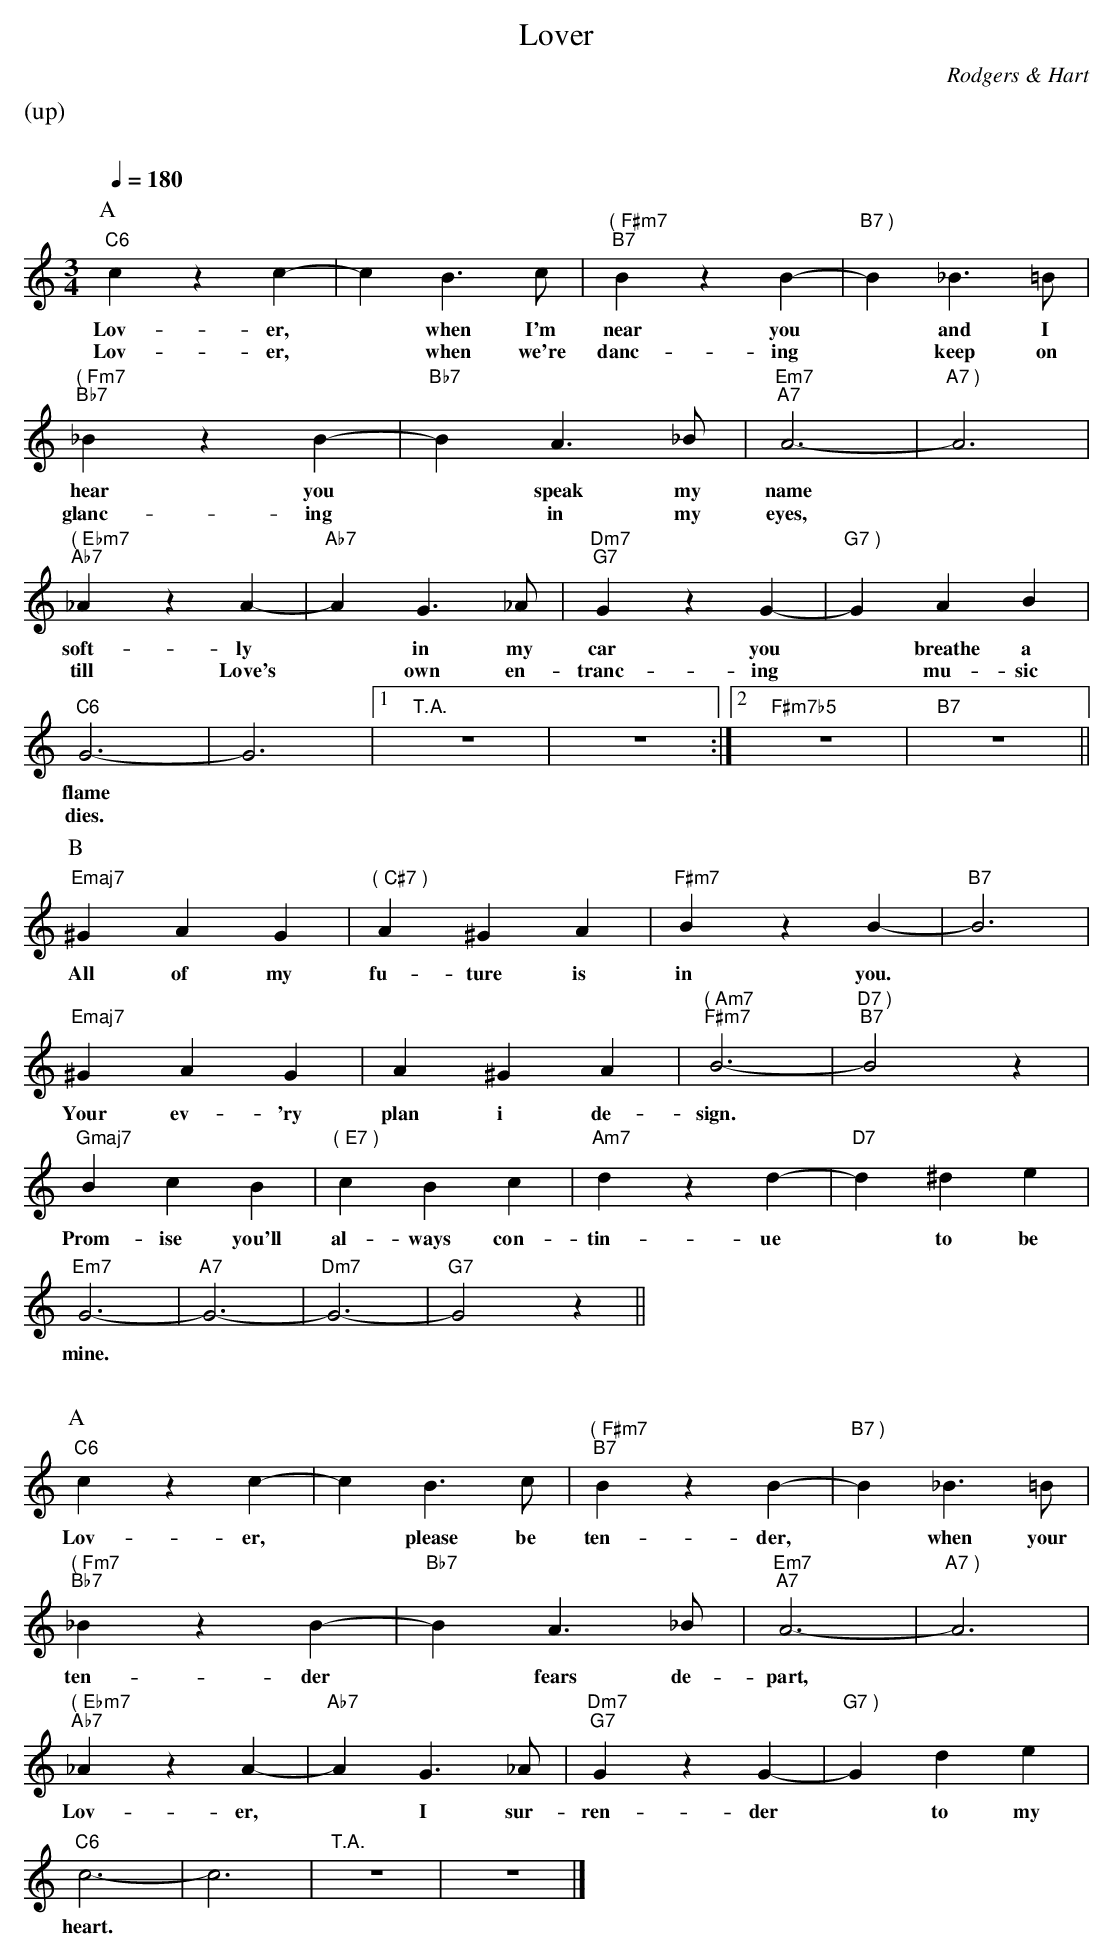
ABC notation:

X:1
T: Lover
M:3/4
L:1/4
C:Rodgers & Hart
Q:1/4=180
K:C
%%text (up)
%%vskip 20
%%staves (chords melody)
P: A
V:chords
"C6"x3 | x3 | "( F#m7" "B7"x3 | "B7 )" " "x3 |
"( Fm7" "Bb7"x3 | "Bb7" " "x3 | "Em7" "A7"x3 | "A7 )" " "x3 |
"( Ebm7" "Ab7"x3 | "Ab7" " "x3 | "Dm7" "G7"x3 | "G7 )" " "x3 |
"C6"x3 | x3 |[1 "T.A."x3 | x3 :|[2 "F#m7b5"x3 | "B7"x3 ||
V:melody
czc-|cB>c|BzB-|B_B>=B|
w:Lov-er, * when I'm near you * and I
w:Lov-er, * when we're danc-ing * keep on
_BzB-|BA>_B|A3-|A3|
w:hear you * speak my name*
w:glanc-ing * in my eyes,*
_AzA-|AG>_A|GzG-|GAB|
w:soft-ly * in my car you * breathe a
w:till Love's * own en-tranc-ing * mu-sic
G3-|G3|[1z3|z3:|[2z3|z3||
w:flame*
w:dies.*
P: B
V:chords
"Emaj7"x3 | "( C#7 )"x3 | "F#m7"x3 | "B7"x3 |
"Emaj7"x3 | x3 | "( Am7""F#m7"x3 | "D7 )""B7"x3 |
"Gmaj7"x3 | "( E7 )"x3 | "Am7"x3 | "D7"x3 |
"Em7"x3 | "A7"x3 | "Dm7"x3 | "G7"x3 ||
V:melody
^GAG|A^GA|BzB-|B3|
w:All of my fu-ture is in you.*
^GAG|A^GA|B3-|B2z|
w:Your ev-'ry plan i de-sign.*
BcB|cBc|dzd-|d^de|
w:Prom-ise you'll al-ways con-tin-ue * to be
G3-|G3-|G3-|G2z||
w:mine.***
%%newpage
P: A
V:chords
"C6"x3 | x3 | "( F#m7" "B7"x3 | "B7 )" " "x3 |
"( Fm7" "Bb7"x3 | "Bb7" " "x3 | "Em7" "A7"x3 | "A7 )" " "x3 |
"( Ebm7" "Ab7"x3 | "Ab7" " "x3 | "Dm7" "G7"x3 | "G7 )" " "x3 |
"C6"x3 | x3 | "T.A."x3 | x3 |]
V:melody
czc-|cB>c|BzB-|B_B>=B|
w:Lov-er, * please be ten-der, * when your
_BzB-|BA>_B|A3-|A3|
w:ten-der * fears de-part,*
_AzA-|AG>_A|GzG-|Gde|
w:Lov-er, * I sur-ren-der * to my
c3-|c3|z3|z3|]
w:heart.*
